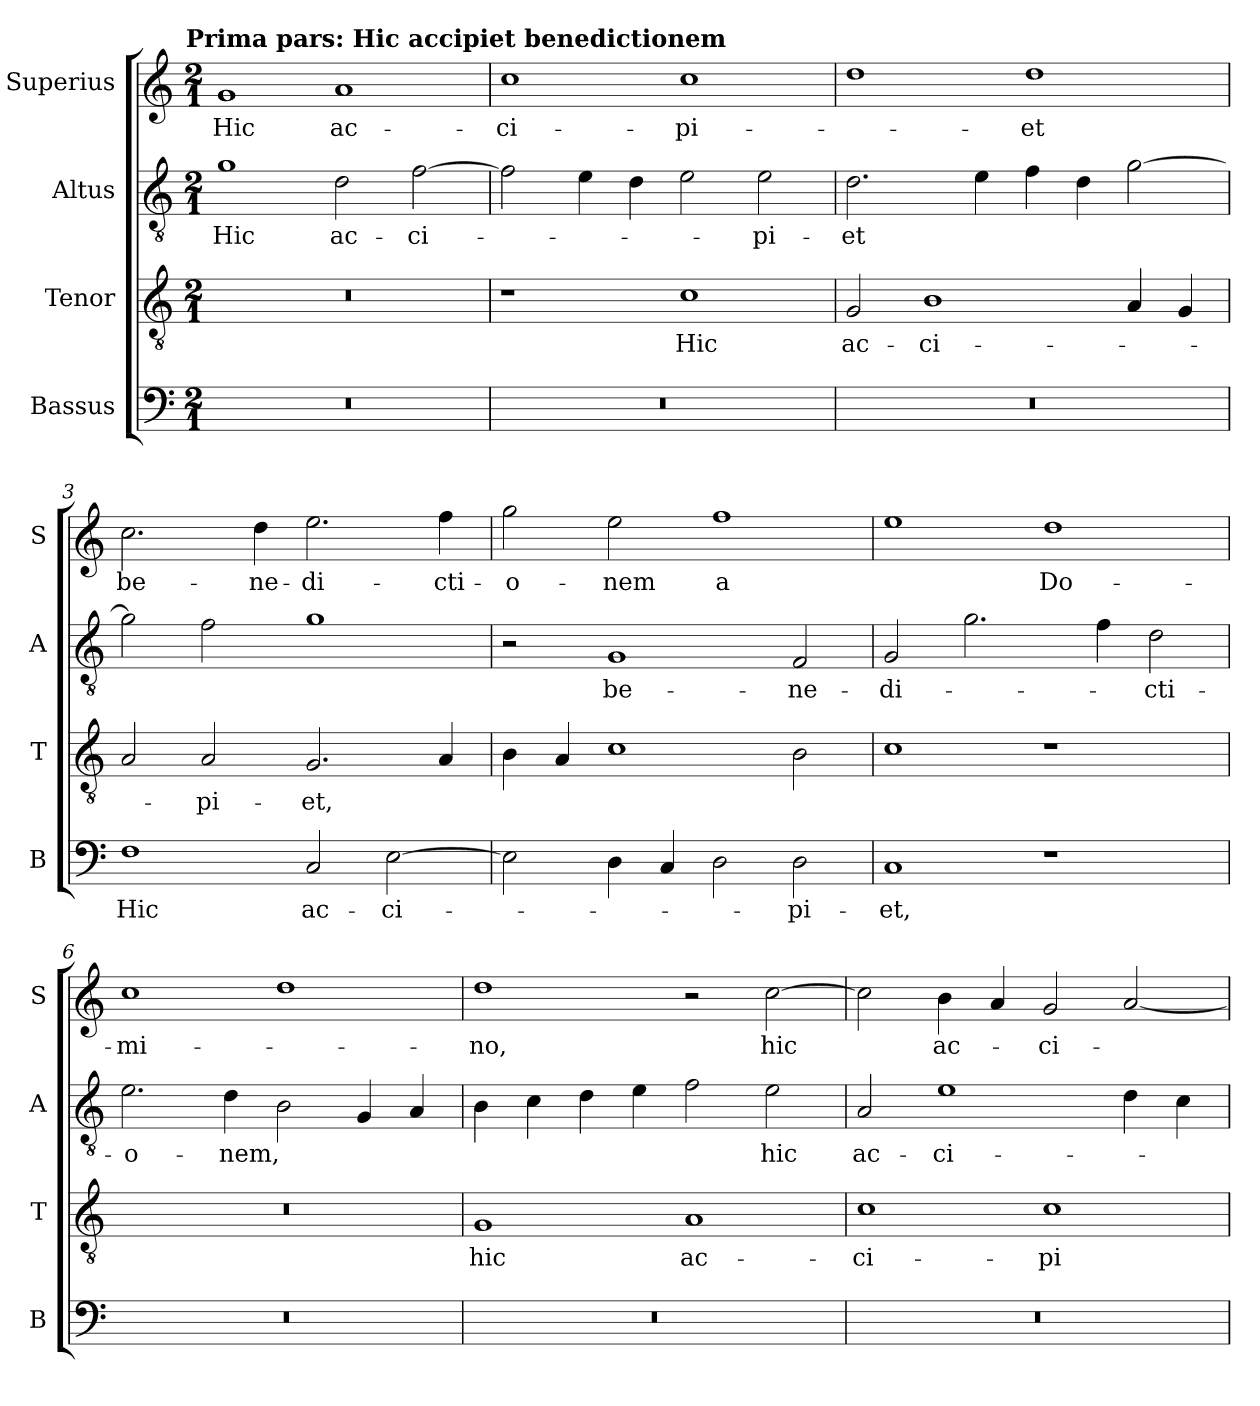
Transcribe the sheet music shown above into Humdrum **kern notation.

**kern	**text	**kern	**text	**kern	**text	**kern	**text
*part4	*part4	*part3	*part3	*part2	*part2	*part1	*part1
*staff4	*staff4	*staff3	*staff3	*staff2	*staff2	*staff1	*staff1
*I"Bassus	*	*I"Tenor	*	*I"Altus	*	*I"Superius	*
*I'B	*	*I'T	*	*I'A	*	*I'S	*
*clefF4	*	*clefGv2	*	*clefGv2	*	*clefG2	*
*k[]	*	*k[]	*	*k[]	*	*k[]	*
!!LO:TX:omd:t=Prima pars&colon; Hic accipiet benedictionem
*M2/1	*	*M2/1	*	*M2/1	*	*M2/1	*
=	=	=	=	=	=	=	=
0r	.	0r	.	1g	Hic	1g	Hic
.	.	.	.	2d	ac-	1a	ac-
.	.	.	.	[2f	-ci-	.	.
=1	=1	=1	=1	=1	=1	=1	=1
0r	.	1r	.	2f]	.	1cc	-ci-
.	.	.	.	4e	.	.	.
.	.	.	.	4d	.	.	.
.	.	1c	Hic	2e	.	1cc	-pi-
.	.	.	.	2e	-pi-	.	.
=2	=2	=2	=2	=2	=2	=2	=2
0r	.	2G	ac-	2.d	-et	1dd	.
.	.	1B	-ci-	.	.	.	.
.	.	.	.	4e	.	.	.
.	.	.	.	4f	.	1dd	-et
.	.	.	.	4d	.	.	.
.	.	4A	.	[2g	.	.	.
.	.	4G	.	.	.	.	.
=3	=3	=3	=3	=3	=3	=3	=3
1F	Hic	2A	.	2g]	.	2.cc	be-
.	.	2A	-pi-	2f	.	.	.
.	.	.	.	.	.	4dd	-ne-
2C	ac-	2.G	-et,	1g	.	2.ee	-di-
[2E	-ci-	.	.	.	.	.	.
.	.	4A	.	.	.	4ff	-cti-
=4	=4	=4	=4	=4	=4	=4	=4
2E]	.	4B	.	2r	.	2gg	-o-
.	.	4A	.	.	.	.	.
4D	.	1c	.	1G	be-	2ee	-nem
4C	.	.	.	.	.	.	.
2D	.	.	.	.	.	1ff	a
2D	-pi-	2B	.	2F	-ne-	.	.
=5	=5	=5	=5	=5	=5	=5	=5
1C	-et,	1c	.	2G	-di-	1ee	.
.	.	.	.	2.g	.	.	.
1r	.	1r	.	.	.	1dd	Do-
.	.	.	.	4f	.	.	.
.	.	.	.	2d	-cti-	.	.
=6	=6	=6	=6	=6	=6	=6	=6
0r	.	0r	.	2.e	-o-	1cc	-mi-
.	.	.	.	4d	-nem,	.	.
.	.	.	.	2B	.	1dd	.
.	.	.	.	4G	.	.	.
.	.	.	.	4A	.	.	.
=7	=7	=7	=7	=7	=7	=7	=7
0r	.	1G	hic	4B	.	1dd	-no,
.	.	.	.	4c	.	.	.
.	.	.	.	4d	.	.	.
.	.	.	.	4e	.	.	.
.	.	1A	ac-	2f	.	2r	.
.	.	.	.	2e	hic	[2cc	hic
=8	=8	=8	=8	=8	=8	=8	=8
0r	.	1c	-ci-	2A	ac-	2cc]	.
.	.	.	.	1e	-ci-	4b	ac-
.	.	.	.	.	.	4a	.
.	.	1c	-pi-	.	.	2g	-ci-
.	.	.	.	4d	.	[2a	.
.	.	.	.	4c	.	.	.
=	=	=	=	=	=	=	=
*-	*-	*-	*-	*-	*-	*-	*-
